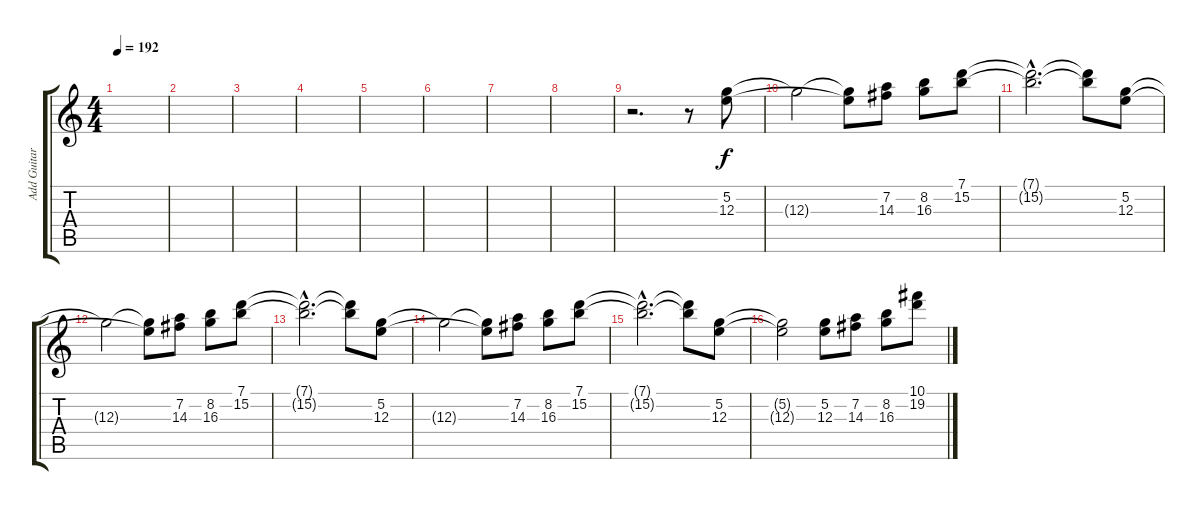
\track ("Add Guitar" "Add Guitar") {instrument distortionguitar}
\staff {score tabs}
\tuning (E4 B3 G3 D3 A2 E2) {hide}
\ts (4 4)
\tempo 192
\clef g2
\ks c
|
|
|
|
|
|
|
|
r.2{d} r.8 (5.2 12.3).8 |
12.3{t}.2 (5.2{t} 12.3{t}).8 (7.2 14.3).8 (8.2 16.3).8 (7.1 15.2).8 |
(7.1{hac t} 15.2{hac t}).2{d} (7.1{t} 15.2{t}).8 (5.2 12.3).8 |
12.3{t}.2 (5.2{t} 12.3{t}).8 (7.2 14.3).8 (8.2 16.3).8 (7.1 15.2).8 |
(7.1{hac t} 15.2{hac t}).2{d} (7.1{t} 15.2{t}).8 (5.2 12.3).8 |
12.3{t}.2 (5.2{t} 12.3{t}).8 (7.2 14.3).8 (8.2 16.3).8 (7.1 15.2).8 |
(7.1{hac t} 15.2{hac t}).2{d} (7.1{t} 15.2{t}).8 (5.2 12.3).8 |
(5.2{t} 12.3{t}).2 (5.2 12.3).8 (7.2 14.3).8 (8.2 16.3).8 (10.1 19.2).8
